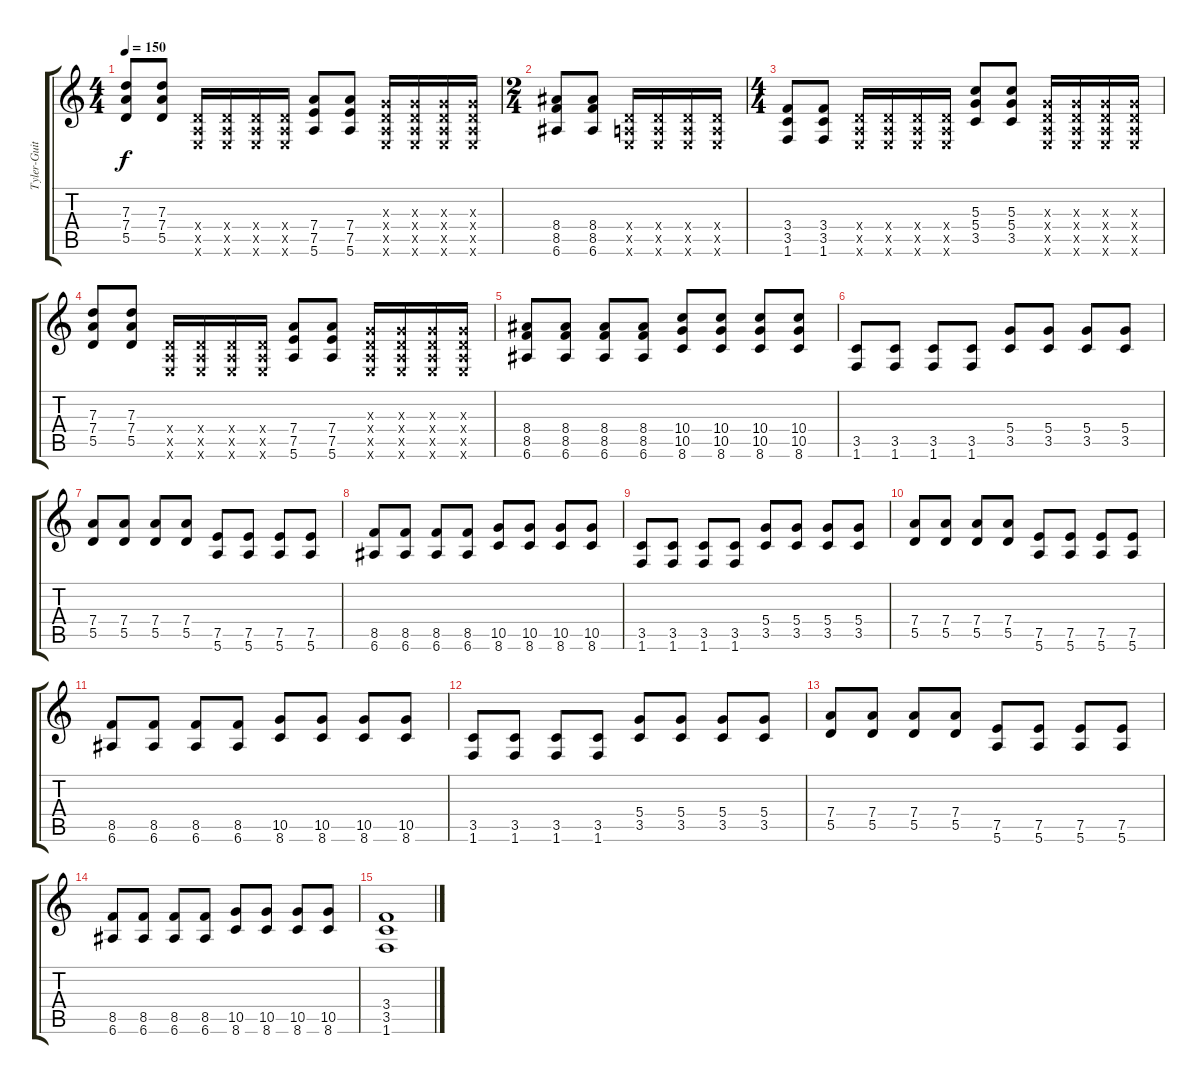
\track ("Tyler-Guitar1" "Tyler-Guit") {instrument overdrivenguitar}
\staff {score tabs}
\tuning (E4 B3 G3 D3 A2 E2) {hide}
\ts (4 4)
\tempo 150
\clef g2
\ks c
(7.3 7.4 5.5).8{dy f} (7.3 7.4 5.5).8 (0.4{x} 0.5{x} 0.6{x}).16 (0.4{x} 0.5{x} 0.6{x}).16 (0.4{x} 0.5{x} 0.6{x}).16 (0.4{x} 0.5{x} 0.6{x}).16 (7.4 7.5 5.6).8 (7.4 7.5 5.6).8 (0.3{x} 0.4{x} 0.5{x} 0.6{x}).16 (0.3{x} 0.4{x} 0.5{x} 0.6{x}).16 (0.3{x} 0.4{x} 0.5{x} 0.6{x}).16 (0.3{x} 0.4{x} 0.5{x} 0.6{x}).16 |
\ts (2 4)
(8.4 8.5 6.6).8 (8.4 8.5 6.6).8 (0.4{x} 0.5{x} 0.6{x}).16 (0.4{x} 0.5{x} 0.6{x}).16 (0.4{x} 0.5{x} 0.6{x}).16 (0.4{x} 0.5{x} 0.6{x}).16 |
\ts (4 4)
(3.4 3.5 1.6).8 (3.4 3.5 1.6).8 (0.4{x} 0.5{x} 0.6{x}).16 (0.4{x} 0.5{x} 0.6{x}).16 (0.4{x} 0.5{x} 0.6{x}).16 (0.4{x} 0.5{x} 0.6{x}).16 (5.3 5.4 3.5).8 (5.3 5.4 3.5).8 (0.3{x} 0.4{x} 0.5{x} 0.6{x}).16 (0.3{x} 0.4{x} 0.5{x} 0.6{x}).16 (0.3{x} 0.4{x} 0.5{x} 0.6{x}).16 (0.3{x} 0.4{x} 0.5{x} 0.6{x}).16 |
(7.3 7.4 5.5).8 (7.3 7.4 5.5).8 (0.4{x} 0.5{x} 0.6{x}).16 (0.4{x} 0.5{x} 0.6{x}).16 (0.4{x} 0.5{x} 0.6{x}).16 (0.4{x} 0.5{x} 0.6{x}).16 (7.4 7.5 5.6).8 (7.4 7.5 5.6).8 (0.3{x} 0.4{x} 0.5{x} 0.6{x}).16 (0.3{x} 0.4{x} 0.5{x} 0.6{x}).16 (0.3{x} 0.4{x} 0.5{x} 0.6{x}).16 (0.3{x} 0.4{x} 0.5{x} 0.6{x}).16 |
(8.4 8.5 6.6).8 (8.4 8.5 6.6).8 (8.4 8.5 6.6).8 (8.4 8.5 6.6).8 (10.4 10.5 8.6).8 (10.4 10.5 8.6).8 (10.4 10.5 8.6).8 (10.4 10.5 8.6).8 |
(3.5 1.6).8 (3.5 1.6).8 (3.5 1.6).8 (3.5 1.6).8 (5.4 3.5).8 (5.4 3.5).8 (5.4 3.5).8 (5.4 3.5).8 |
(7.4 5.5).8 (7.4 5.5).8 (7.4 5.5).8 (7.4 5.5).8 (7.5 5.6).8 (7.5 5.6).8 (7.5 5.6).8 (7.5 5.6).8 |
(8.5 6.6).8 (8.5 6.6).8 (8.5 6.6).8 (8.5 6.6).8 (10.5 8.6).8 (10.5 8.6).8 (10.5 8.6).8 (10.5 8.6).8 |
(3.5 1.6).8 (3.5 1.6).8 (3.5 1.6).8 (3.5 1.6).8 (5.4 3.5).8 (5.4 3.5).8 (5.4 3.5).8 (5.4 3.5).8 |
(7.4 5.5).8 (7.4 5.5).8 (7.4 5.5).8 (7.4 5.5).8 (7.5 5.6).8 (7.5 5.6).8 (7.5 5.6).8 (7.5 5.6).8 |
(8.5 6.6).8 (8.5 6.6).8 (8.5 6.6).8 (8.5 6.6).8 (10.5 8.6).8 (10.5 8.6).8 (10.5 8.6).8 (10.5 8.6).8 |
(3.5 1.6).8 (3.5 1.6).8 (3.5 1.6).8 (3.5 1.6).8 (5.4 3.5).8 (5.4 3.5).8 (5.4 3.5).8 (5.4 3.5).8 |
(7.4 5.5).8 (7.4 5.5).8 (7.4 5.5).8 (7.4 5.5).8 (7.5 5.6).8 (7.5 5.6).8 (7.5 5.6).8 (7.5 5.6).8 |
(8.5 6.6).8 (8.5 6.6).8 (8.5 6.6).8 (8.5 6.6).8 (10.5 8.6).8 (10.5 8.6).8 (10.5 8.6).8 (10.5 8.6).8 |
(3.4 3.5 1.6).1
